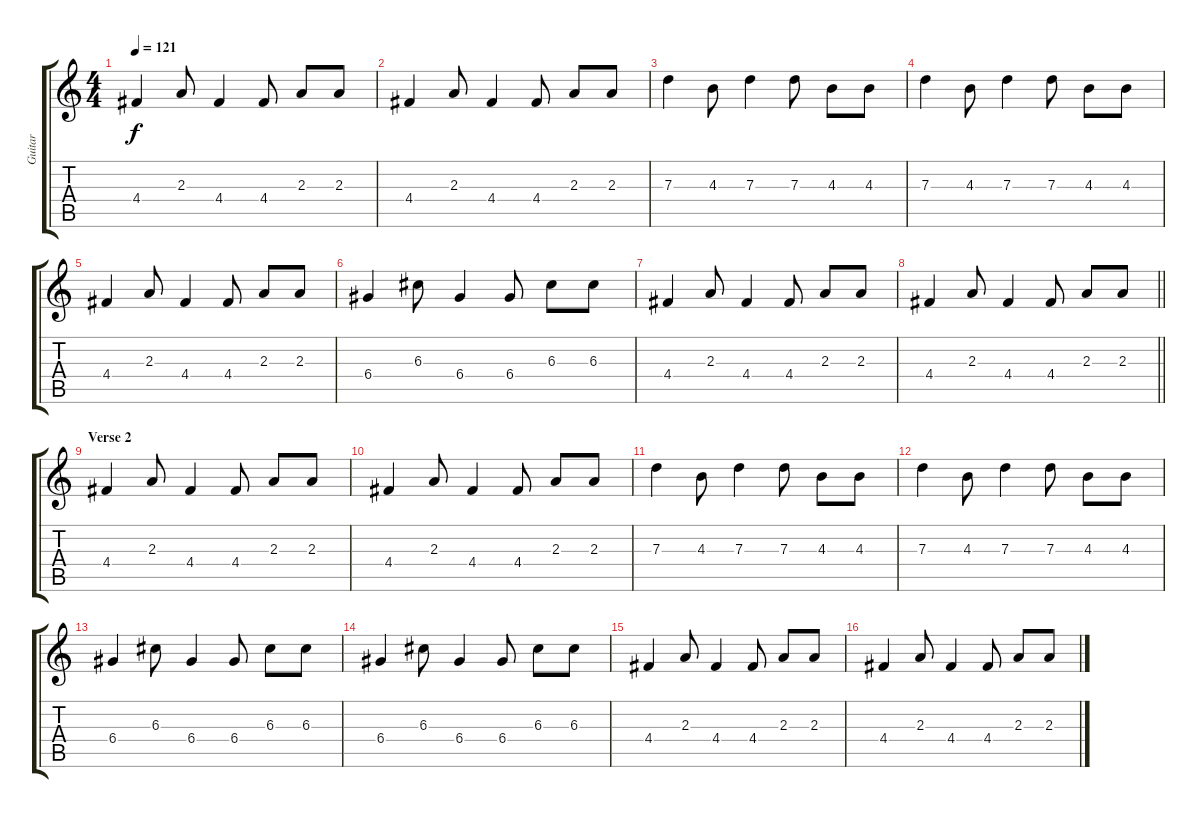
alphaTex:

\track ("Guitar" "Guitar") {instrument electricguitarclean}
\staff {score tabs}
\tuning (E4 B3 G3 D3 A2 E2) {hide}
\ts (4 4)
\tempo 121
\clef g2
\ks c
4.4.4{dy f} 2.3.8 4.4.4 4.4.8 2.3.8 2.3.8 |
4.4.4 2.3.8 4.4.4 4.4.8 2.3.8 2.3.8 |
7.3.4 4.3.8 7.3.4 7.3.8 4.3.8 4.3.8 |
7.3.4 4.3.8 7.3.4 7.3.8 4.3.8 4.3.8 |
4.4.4 2.3.8 4.4.4 4.4.8 2.3.8 2.3.8 |
6.4.4 6.3.8 6.4.4 6.4.8 6.3.8 6.3.8 |
4.4.4 2.3.8 4.4.4 4.4.8 2.3.8 2.3.8 |
\barLineRight lightlight
4.4.4 2.3.8 4.4.4 4.4.8 2.3.8 2.3.8 |
\section ("" "Verse 2")
4.4.4 2.3.8 4.4.4 4.4.8 2.3.8 2.3.8 |
4.4.4 2.3.8 4.4.4 4.4.8 2.3.8 2.3.8 |
7.3.4 4.3.8 7.3.4 7.3.8 4.3.8 4.3.8 |
7.3.4 4.3.8 7.3.4 7.3.8 4.3.8 4.3.8 |
6.4.4 6.3.8 6.4.4 6.4.8 6.3.8 6.3.8 |
6.4.4 6.3.8 6.4.4 6.4.8 6.3.8 6.3.8 |
4.4.4 2.3.8 4.4.4 4.4.8 2.3.8 2.3.8 |
4.4.4 2.3.8 4.4.4 4.4.8 2.3.8 2.3.8
